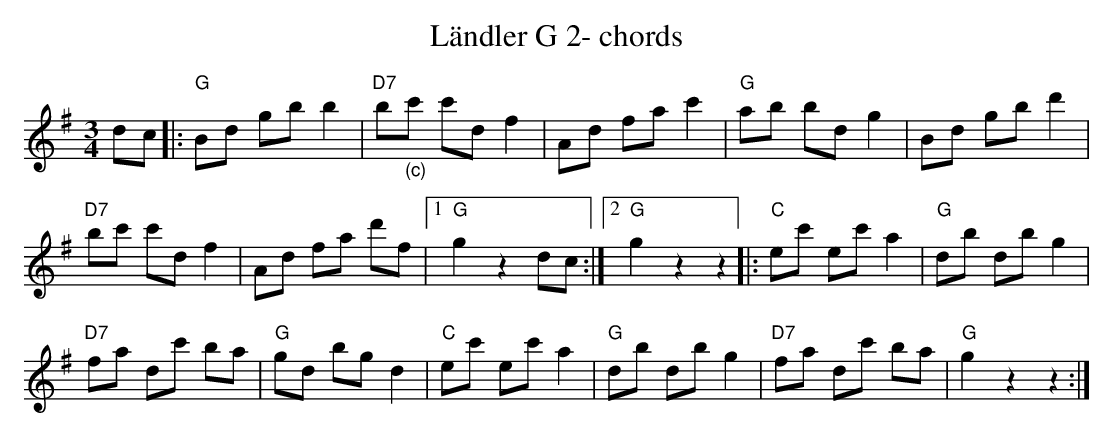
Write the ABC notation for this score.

X:1
T:L\"andler G 2- chords
M:3/4
L:1/8
K:Gmaj%%MIDI gchordon
dc |: "G"Bd gbb2 | "D7"b"_(c)"c' c'df2 | Ad fac'2 | "G"ab bdg2 | Bd gbd'2 |
"D7"bc' c'df2 | Ad fa d'f |1 "G"g2z2dc :|2 "G"g2z2z2 |: "C"ec' ec'a2 | "G"db dbg2 |
"D7"fa dc' ba | "G"gd bgd2 | "C"ec' ec'a2 | "G"db dbg2 | "D7"fa dc' ba | "G"g2z2z2 :|
